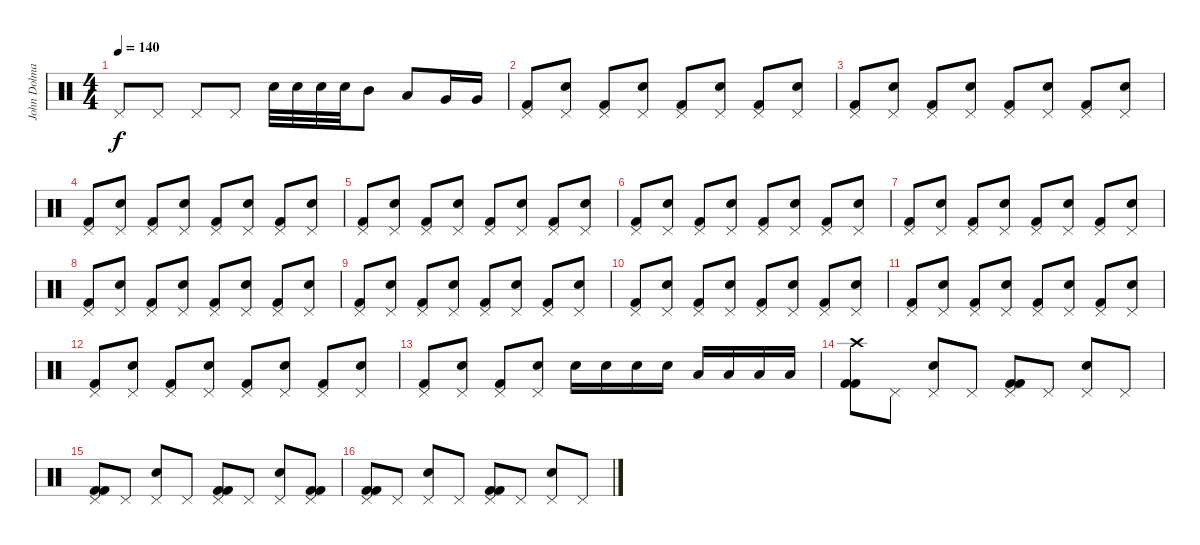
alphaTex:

\track ("John Dolmayan" "John Dolma") {instrument percussion}
\staff {score}
\articulation defaults
\ts (4 4)
\tempo 140
\clef neutral
\ks c "Pedal Hi-Hat (hit)".8{dy f} "Pedal Hi-Hat (hit)".8 "Pedal Hi-Hat (hit)".8 "Pedal Hi-Hat (hit)".8 "Snare (hit) 2".32 "Snare (hit) 2".32 "Snare (hit) 2".32 "Snare (hit) 2".32 "Mid Tom (hit)".8 "Low Tom (hit)".8 "Very Low Tom (hit)".16 "Very Low Tom (hit)".16
|
("Pedal Hi-Hat (hit)" "Kick (hit) 2").8 ("Pedal Hi-Hat (hit)" "Snare (hit) 2").8 ("Pedal Hi-Hat (hit)" "Kick (hit) 2").8 ("Pedal Hi-Hat (hit)" "Snare (hit) 2").8 ("Pedal Hi-Hat (hit)" "Kick (hit) 2").8 ("Pedal Hi-Hat (hit)" "Snare (hit) 2").8 ("Pedal Hi-Hat (hit)" "Kick (hit) 2").8 ("Pedal Hi-Hat (hit)" "Snare (hit) 2").8 |
("Pedal Hi-Hat (hit)" "Kick (hit) 2").8 ("Pedal Hi-Hat (hit)" "Snare (hit) 2").8 ("Pedal Hi-Hat (hit)" "Kick (hit) 2").8 ("Pedal Hi-Hat (hit)" "Snare (hit) 2").8 ("Pedal Hi-Hat (hit)" "Kick (hit) 2").8 ("Pedal Hi-Hat (hit)" "Snare (hit) 2").8 ("Pedal Hi-Hat (hit)" "Kick (hit) 2").8 ("Pedal Hi-Hat (hit)" "Snare (hit) 2").8 |
("Pedal Hi-Hat (hit)" "Kick (hit) 2").8 ("Pedal Hi-Hat (hit)" "Snare (hit) 2").8 ("Pedal Hi-Hat (hit)" "Kick (hit) 2").8 ("Pedal Hi-Hat (hit)" "Snare (hit) 2").8 ("Pedal Hi-Hat (hit)" "Kick (hit) 2").8 ("Pedal Hi-Hat (hit)" "Snare (hit) 2").8 ("Pedal Hi-Hat (hit)" "Kick (hit) 2").8 ("Pedal Hi-Hat (hit)" "Snare (hit) 2").8 |
("Pedal Hi-Hat (hit)" "Kick (hit) 2").8 ("Pedal Hi-Hat (hit)" "Snare (hit) 2").8 ("Pedal Hi-Hat (hit)" "Kick (hit) 2").8 ("Pedal Hi-Hat (hit)" "Snare (hit) 2").8 ("Pedal Hi-Hat (hit)" "Kick (hit) 2").8 ("Pedal Hi-Hat (hit)" "Snare (hit) 2").8 ("Pedal Hi-Hat (hit)" "Kick (hit) 2").8 ("Pedal Hi-Hat (hit)" "Snare (hit) 2").8 |
("Pedal Hi-Hat (hit)" "Kick (hit) 2").8 ("Pedal Hi-Hat (hit)" "Snare (hit) 2").8 ("Pedal Hi-Hat (hit)" "Kick (hit) 2").8 ("Pedal Hi-Hat (hit)" "Snare (hit) 2").8 ("Pedal Hi-Hat (hit)" "Kick (hit) 2").8 ("Pedal Hi-Hat (hit)" "Snare (hit) 2").8 ("Pedal Hi-Hat (hit)" "Kick (hit) 2").8 ("Pedal Hi-Hat (hit)" "Snare (hit) 2").8 |
("Pedal Hi-Hat (hit)" "Kick (hit) 2").8 ("Pedal Hi-Hat (hit)" "Snare (hit) 2").8 ("Pedal Hi-Hat (hit)" "Kick (hit) 2").8 ("Pedal Hi-Hat (hit)" "Snare (hit) 2").8 ("Pedal Hi-Hat (hit)" "Kick (hit) 2").8 ("Pedal Hi-Hat (hit)" "Snare (hit) 2").8 ("Pedal Hi-Hat (hit)" "Kick (hit) 2").8 ("Pedal Hi-Hat (hit)" "Snare (hit) 2").8 |
("Pedal Hi-Hat (hit)" "Kick (hit) 2").8 ("Pedal Hi-Hat (hit)" "Snare (hit) 2").8 ("Pedal Hi-Hat (hit)" "Kick (hit) 2").8 ("Pedal Hi-Hat (hit)" "Snare (hit) 2").8 ("Pedal Hi-Hat (hit)" "Kick (hit) 2").8 ("Pedal Hi-Hat (hit)" "Snare (hit) 2").8 ("Pedal Hi-Hat (hit)" "Kick (hit) 2").8 ("Pedal Hi-Hat (hit)" "Snare (hit) 2").8 |
("Pedal Hi-Hat (hit)" "Kick (hit) 2").8 ("Pedal Hi-Hat (hit)" "Snare (hit) 2").8 ("Pedal Hi-Hat (hit)" "Kick (hit) 2").8 ("Pedal Hi-Hat (hit)" "Snare (hit) 2").8 ("Pedal Hi-Hat (hit)" "Kick (hit) 2").8 ("Pedal Hi-Hat (hit)" "Snare (hit) 2").8 ("Pedal Hi-Hat (hit)" "Kick (hit) 2").8 ("Pedal Hi-Hat (hit)" "Snare (hit) 2").8 |
("Pedal Hi-Hat (hit)" "Kick (hit) 2").8 ("Pedal Hi-Hat (hit)" "Snare (hit) 2").8 ("Pedal Hi-Hat (hit)" "Kick (hit) 2").8 ("Pedal Hi-Hat (hit)" "Snare (hit) 2").8 ("Pedal Hi-Hat (hit)" "Kick (hit) 2").8 ("Pedal Hi-Hat (hit)" "Snare (hit) 2").8 ("Pedal Hi-Hat (hit)" "Kick (hit) 2").8 ("Pedal Hi-Hat (hit)" "Snare (hit) 2").8 |
("Pedal Hi-Hat (hit)" "Kick (hit) 2").8 ("Pedal Hi-Hat (hit)" "Snare (hit) 2").8 ("Pedal Hi-Hat (hit)" "Kick (hit) 2").8 ("Pedal Hi-Hat (hit)" "Snare (hit) 2").8 ("Pedal Hi-Hat (hit)" "Kick (hit) 2").8 ("Pedal Hi-Hat (hit)" "Snare (hit) 2").8 ("Pedal Hi-Hat (hit)" "Kick (hit) 2").8 ("Pedal Hi-Hat (hit)" "Snare (hit) 2").8 |
("Pedal Hi-Hat (hit)" "Kick (hit) 2").8 ("Pedal Hi-Hat (hit)" "Snare (hit) 2").8 ("Pedal Hi-Hat (hit)" "Kick (hit) 2").8 ("Pedal Hi-Hat (hit)" "Snare (hit) 2").8 ("Pedal Hi-Hat (hit)" "Kick (hit) 2").8 ("Pedal Hi-Hat (hit)" "Snare (hit) 2").8 ("Pedal Hi-Hat (hit)" "Kick (hit) 2").8 ("Pedal Hi-Hat (hit)" "Snare (hit) 2").8 |
("Pedal Hi-Hat (hit)" "Kick (hit) 2").8 ("Pedal Hi-Hat (hit)" "Snare (hit) 2").8 ("Pedal Hi-Hat (hit)" "Kick (hit) 2").8 ("Pedal Hi-Hat (hit)" "Snare (hit) 2").8 "Snare (hit) 2".16 "Snare (hit) 2".16 "Snare (hit) 2".16 "Snare (hit) 2".16 "Low Tom (hit)".16 "Low Tom (hit)".16 "Low Tom (hit)".16 "Low Tom (hit)".16 |
("Crash high (hit)" "Kick (hit) 2" "Kick (hit) 2").8 "Pedal Hi-Hat (hit)".8 ("Pedal Hi-Hat (hit)" "Snare (hit) 2").8 "Pedal Hi-Hat (hit)".8 ("Pedal Hi-Hat (hit)" "Kick (hit) 2" "Kick (hit) 2").8 "Pedal Hi-Hat (hit)".8 ("Pedal Hi-Hat (hit)" "Snare (hit) 2").8 "Pedal Hi-Hat (hit)".8 |
("Pedal Hi-Hat (hit)" "Kick (hit) 2" "Kick (hit) 2").8 "Pedal Hi-Hat (hit)".8 ("Pedal Hi-Hat (hit)" "Snare (hit) 2").8 "Pedal Hi-Hat (hit)".8 ("Pedal Hi-Hat (hit)" "Kick (hit) 2" "Kick (hit) 2").8 "Pedal Hi-Hat (hit)".8 ("Pedal Hi-Hat (hit)" "Snare (hit) 2").8 ("Pedal Hi-Hat (hit)" "Kick (hit) 2" "Kick (hit) 2").8 |
("Pedal Hi-Hat (hit)" "Kick (hit) 2" "Kick (hit) 2").8 "Pedal Hi-Hat (hit)".8 ("Pedal Hi-Hat (hit)" "Snare (hit) 2").8 "Pedal Hi-Hat (hit)".8 ("Pedal Hi-Hat (hit)" "Kick (hit) 2" "Kick (hit) 2").8 "Pedal Hi-Hat (hit)".8 ("Pedal Hi-Hat (hit)" "Snare (hit) 2").8 "Pedal Hi-Hat (hit)".8
